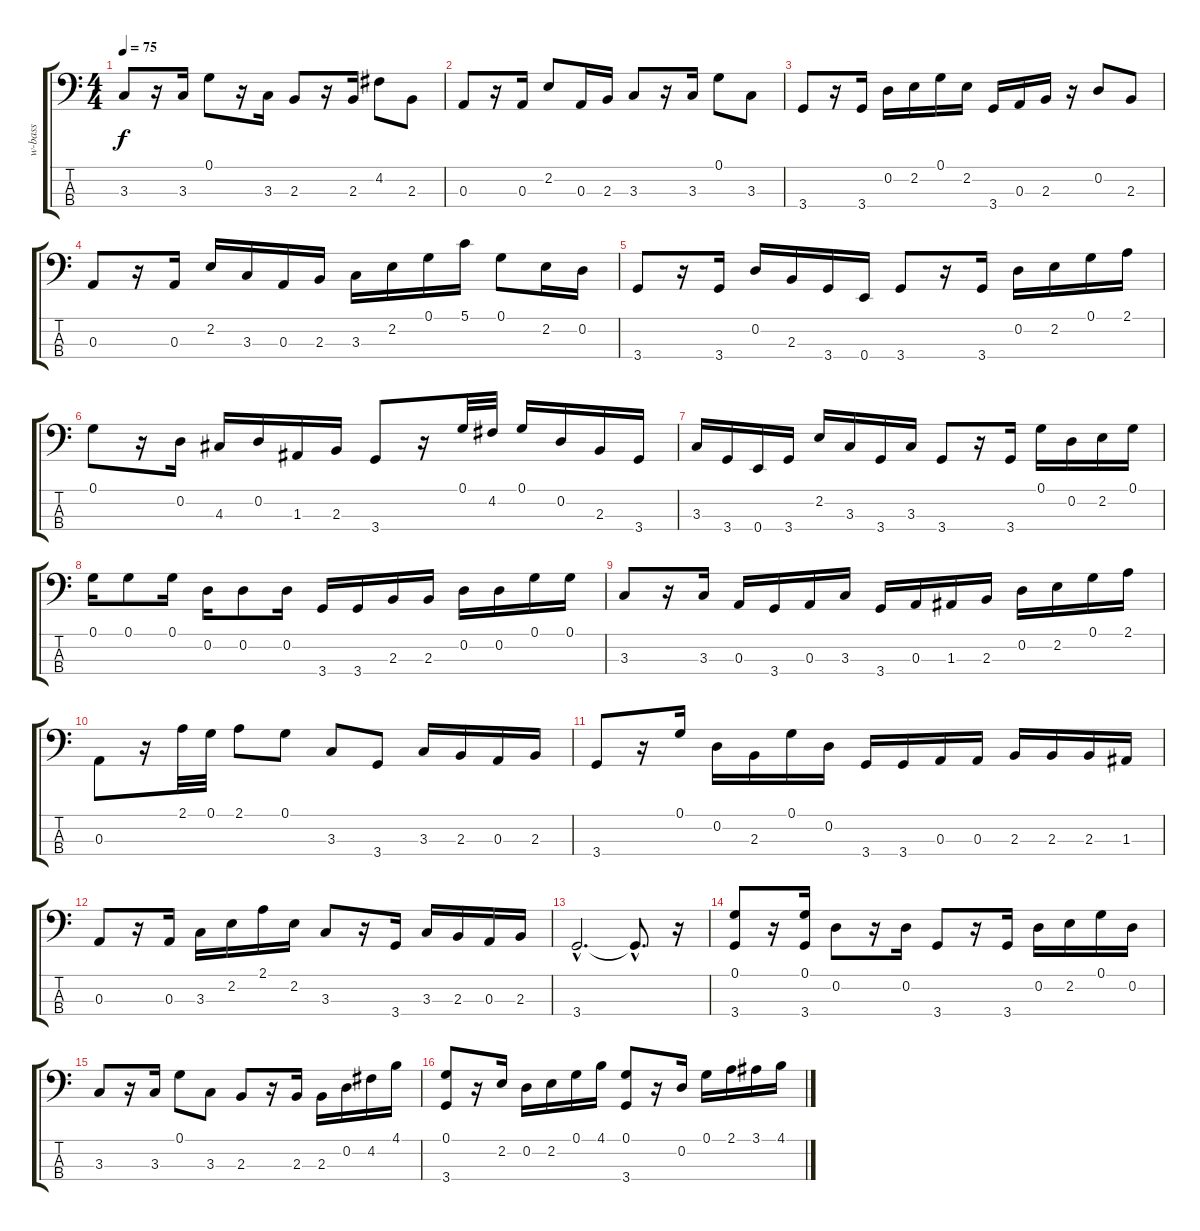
\track ("w-bass" "w-bass") {instrument acousticguitarnylon}
\staff {score tabs}
\tuning (G2 D2 A1 E1) {hide}
\ts (4 4)
\tempo 75
\clef f4
\ks c
3.3.8{dy f} r.16 3.3.16 0.1.8 r.16 3.3.16 2.3.8 r.16 2.3.16 4.2.8 2.3.8 |
0.3.8 r.16 0.3.16 2.2.8 0.3.16 2.3.16 3.3.8 r.16 3.3.16 0.1.8 3.3.8 |
3.4.8 r.16 3.4.16 0.2.16 2.2.16 0.1.16 2.2.16 3.4.16 0.3.16 2.3.16 r.16 0.2.8 2.3.8 |
0.3.8 r.16 0.3.16 2.2.16 3.3.16 0.3.16 2.3.16 3.3.16 2.2.16 0.1.16 5.1.16 0.1.8 2.2.16 0.2.16 |
3.4.8 r.16 3.4.16 0.2.16 2.3.16 3.4.16 0.4.16 3.4.8 r.16 3.4.16 0.2.16 2.2.16 0.1.16 2.1.16 |
0.1.8 r.16 0.2.16 4.3.16 0.2.16 1.3.16 2.3.16 3.4.8 r.16 0.1.32 4.2.32 0.1.16 0.2.16 2.3.16 3.4.16 |
3.3.16 3.4.16 0.4.16 3.4.16 2.2.16 3.3.16 3.4.16 3.3.16 3.4.8 r.16 3.4.16 0.1.16 0.2.16 2.2.16 0.1.16 |
0.1.16 0.1.8 0.1.16 0.2.16 0.2.8 0.2.16 3.4.16 3.4.16 2.3.16 2.3.16 0.2.16 0.2.16 0.1.16 0.1.16 |
3.3.8 r.16 3.3.16 0.3.16 3.4.16 0.3.16 3.3.16 3.4.16 0.3.16 1.3.16 2.3.16 0.2.16 2.2.16 0.1.16 2.1.16 |
0.3.8 r.16 2.1.32 0.1.32 2.1.8 0.1.8 3.3.8 3.4.8 3.3.16 2.3.16 0.3.16 2.3.16 |
3.4.8 r.16 0.1.16 0.2.16 2.3.16 0.1.16 0.2.16 3.4.16 3.4.16 0.3.16 0.3.16 2.3.16 2.3.16 2.3.16 1.3.16 |
0.3.8 r.16 0.3.16 3.3.16 2.2.16 2.1.16 2.2.16 3.3.8 r.16 3.4.16 3.3.16 2.3.16 0.3.16 2.3.16 |
3.4{hac}.2{d} 3.4{hac t}.8{d} r.16 |
(0.1 3.4).8 r.16 (0.1 3.4).16 0.2.8 r.16 0.2.16 3.4.8 r.16 3.4.16 0.2.16 2.2.16 0.1.16 0.2.16 |
3.3.8 r.16 3.3.16 0.1.8 3.3.8 2.3.8 r.16 2.3.16 2.3.16 0.2.16 4.2.16 4.1.16 |
(0.1 3.4).8 r.16 2.2.16 0.2.16 2.2.16 0.1.16 4.1.16 (0.1 3.4).8 r.16 0.2.16 0.1.16 2.1.16 3.1.16 4.1.16
